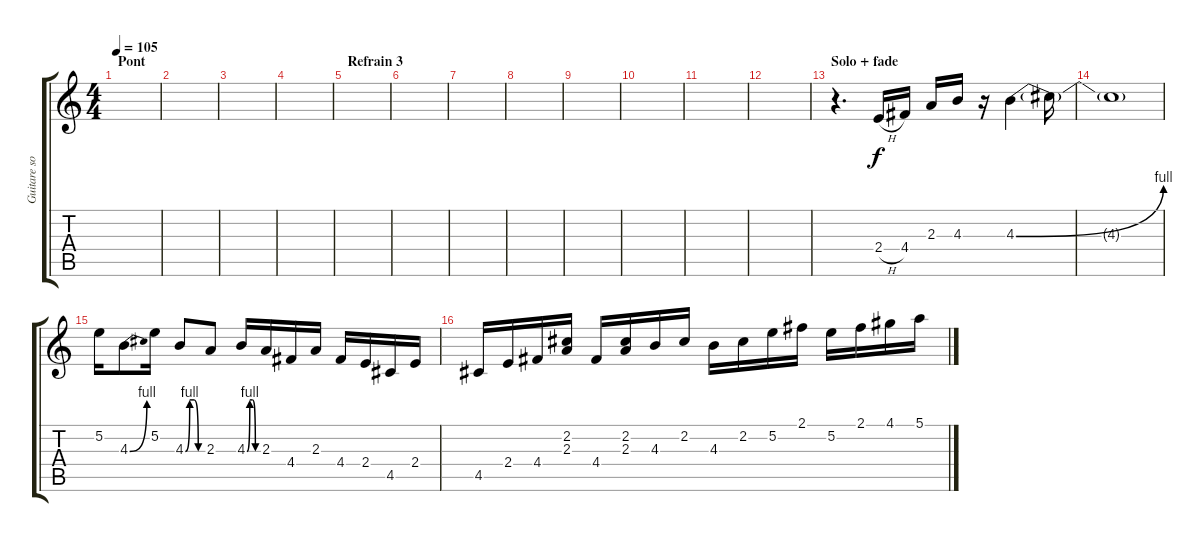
\track ("Guitare solo" "Guitare so") {instrument distortionguitar}
\staff {score tabs}
\tuning (E4 B3 G3 D3 A2 E2) {hide}
\ts (4 4)
\section ("" "Pont")
\tempo 105
\clef g2
\ks c
|
|
|
|
\section ("" "Refrain 3")
|
|
|
|
|
|
|
|
\section ("" "Solo + fade")
r.4{d} 2.4{h}.16 4.4.16 2.3.16 4.3.16 r.16 4.3{be (bend 0 0 60 4)}.4 4.3{t}.16 |
4.3{t}.1 |
5.2.16 4.3{be (bend 0 0 60 4)}.8 5.2.16 4.3{be (custom 0 0 15 4 30 4 45 0 60 0)}.8 2.3.8 4.3{be (custom 0 0 15 4 30 4 45 0 60 0)}.16 2.3.16 4.4.16 2.3.16 4.4.16 2.4.16 4.5.16 2.4.16 |
4.5.16 2.4.16 4.4.16 (2.2 2.3).16 4.4.16 (2.2 2.3).16 4.3.16 2.2.16 4.3.16 2.2.16 5.2.16 2.1.16 5.2.16 2.1.16 4.1.16 5.1{ss}.16
